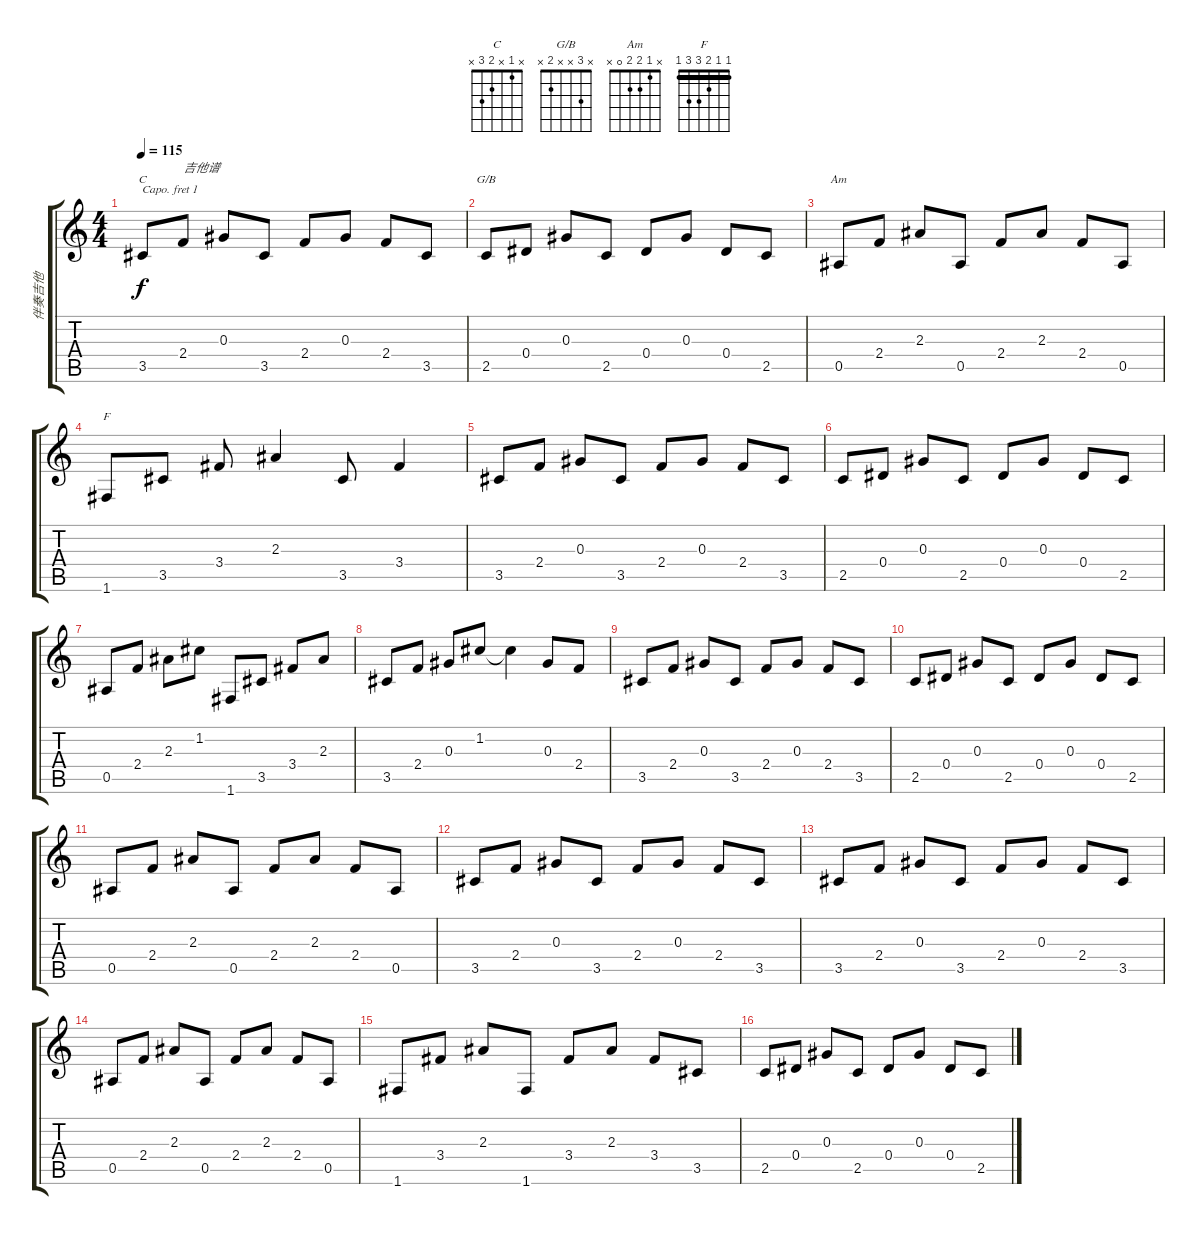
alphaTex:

\track ("伴奏吉他" "伴奏吉他") {instrument acousticguitarsteel}
\staff {score tabs}
\capo 1
\tuning (E4 B3 G3 D3 A2 E2) {hide}
\chord ("C" x 1 x 2 3 x)
\chord ("G/B" x 3 x x 2 x)
\chord ("Am" x 1 2 2 0 x)
\chord ("F" 1 1 2 3 3 1) {barre 1}
\ts (4 4)
\tempo 115
\clef g2
\ks c
3.5.8{ch "C" dy f instrument acousticguitarsteel} 2.4.8{txt "吉他谱"} 0.3.8 3.5.8 2.4.8 0.3.8 2.4.8 3.5.8 |
2.5.8{ch "G/B"} 0.4.8 0.3.8 2.5.8 0.4.8 0.3.8 0.4.8 2.5.8 |
0.5.8{ch "Am"} 2.4.8 2.3.8 0.5.8 2.4.8 2.3.8 2.4.8 0.5.8 |
1.6.8{ch "F"} 3.5.8 3.4.8 2.3.4 3.5.8 3.4.4 |
3.5.8 2.4.8 0.3.8 3.5.8 2.4.8 0.3.8 2.4.8 3.5.8 |
2.5.8 0.4.8 0.3.8 2.5.8 0.4.8 0.3.8 0.4.8 2.5.8 |
0.5.8 2.4.8 2.3.8 1.2.8 1.6.8 3.5.8 3.4.8 2.3.8 |
3.5.8 2.4.8 0.3.8 1.2.8 1.2{t}.4 0.3.8 2.4.8 |
3.5.8 2.4.8 0.3.8 3.5.8 2.4.8 0.3.8 2.4.8 3.5.8 |
2.5.8 0.4.8 0.3.8 2.5.8 0.4.8 0.3.8 0.4.8 2.5.8 |
0.5.8 2.4.8 2.3.8 0.5.8 2.4.8 2.3.8 2.4.8 0.5.8 |
3.5.8 2.4.8 0.3.8 3.5.8 2.4.8 0.3.8 2.4.8 3.5.8 |
3.5.8 2.4.8 0.3.8 3.5.8 2.4.8 0.3.8 2.4.8 3.5.8 |
0.5.8 2.4.8 2.3.8 0.5.8 2.4.8 2.3.8 2.4.8 0.5.8 |
1.6.8 3.4.8 2.3.8 1.6.8 3.4.8 2.3.8 3.4.8 3.5.8 |
2.5.8 0.4.8 0.3.8 2.5.8 0.4.8 0.3.8 0.4.8 2.5.8
